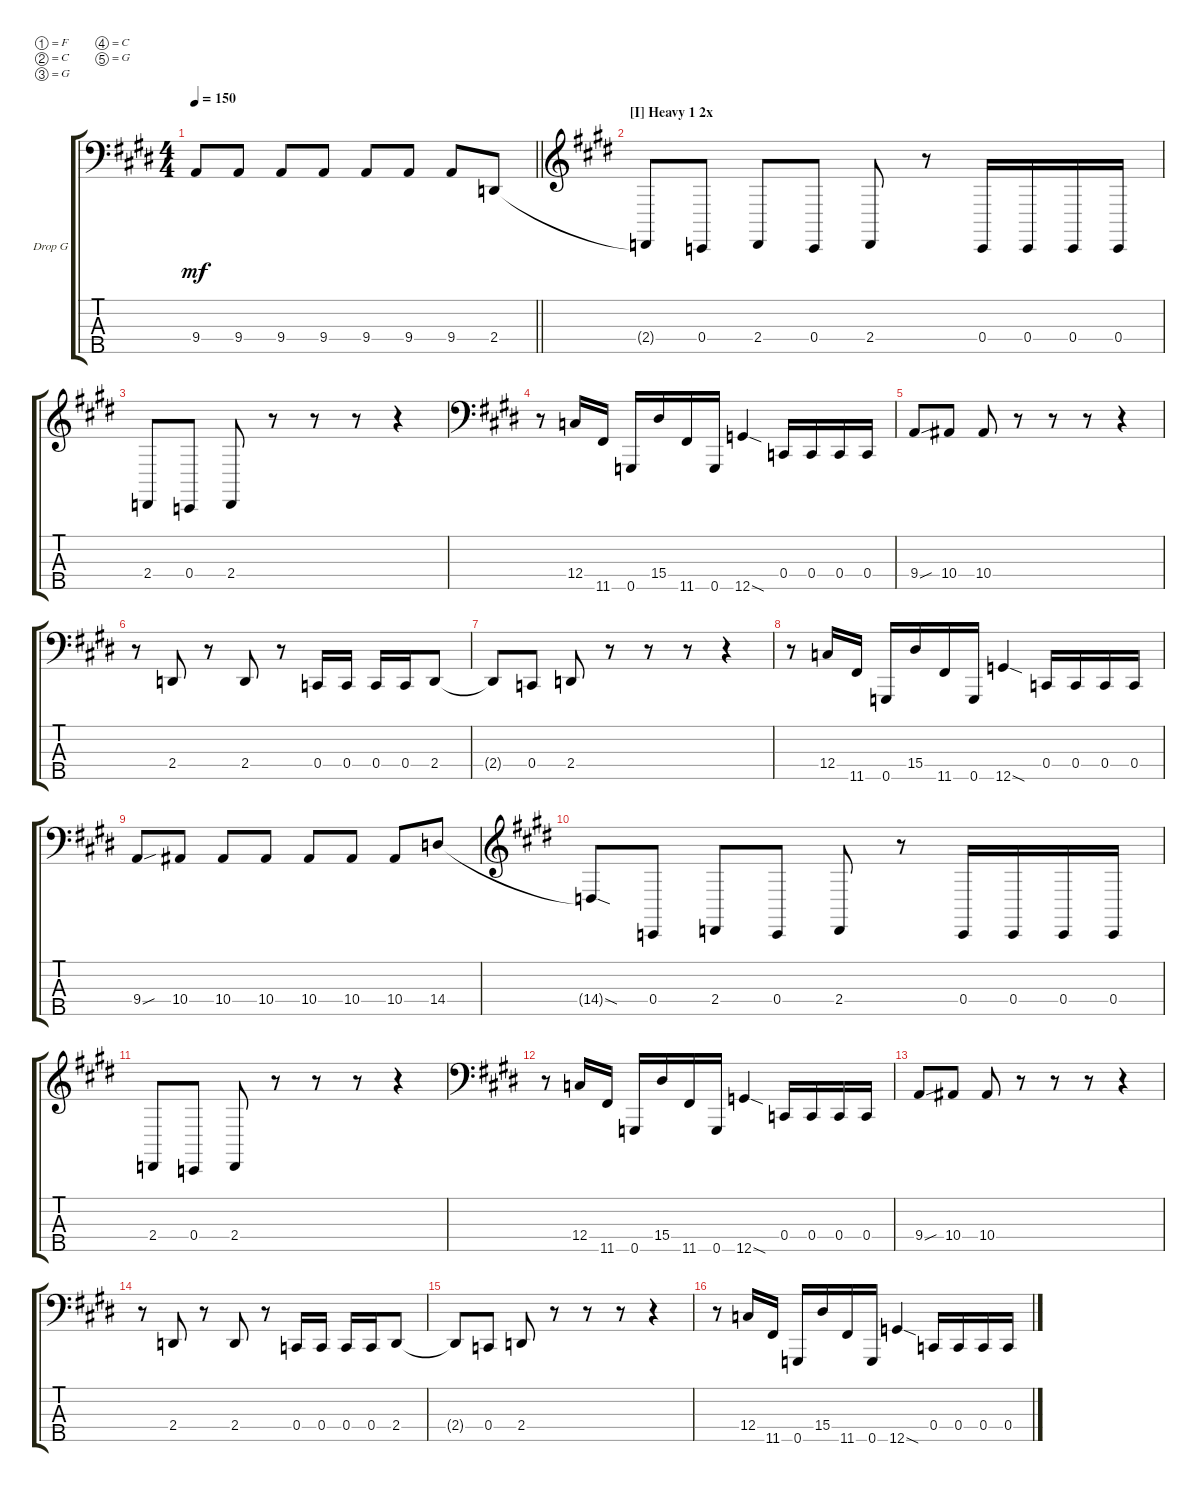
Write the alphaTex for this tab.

\bracketExtendMode groupsimilarinstruments
\firstSystemTrackNameOrientation horizontal
\otherSystemsTrackNameOrientation horizontal
\track ("Bass" "Drop G") {instrument electricbassfinger}
\staff {score tabs}
\tuning (F2 C2 G1 C1 G0)
\ts (4 4)
\tempo 150
\clef f4
\barLineRight lightlight
\ks e
9.4.8{dy mf} 9.4.8 9.4.8 9.4.8 9.4.8 9.4.8 9.4.8 2.4.8 |
\section ("I" "Heavy 1 2x")
\clef g2
2.4{t}.8 0.4.8 2.4.8 0.4.8 2.4.8 r.8 0.4.16 0.4.16 0.4.16 0.4.16 |
2.4.8 0.4.8 2.4.8 r.8 r.8 r.8 r.4 |
\clef f4
r.8 12.4.16 11.5.16 0.5.16 15.4.16 11.5.16 0.5.16 12.5{sod}.4 0.4.16 0.4.16 0.4.16 0.4.16 |
9.4{sou}.8 10.4.8 10.4.8 r.8 r.8 r.8 r.4 |
r.8 2.4.8 r.8 2.4.8 r.8 0.4.16 0.4.16 0.4.16 0.4.16 2.4.8 |
2.4{t}.8 0.4.8 2.4.8 r.8 r.8 r.8 r.4 |
r.8 12.4.16 11.5.16 0.5.16 15.4.16 11.5.16 0.5.16 12.5{sod}.4 0.4.16 0.4.16 0.4.16 0.4.16 |
9.4{sou}.8 10.4.8 10.4.8 10.4.8 10.4.8 10.4.8 10.4.8 14.4.8 |
\clef g2
14.4{sod t}.8 0.4.8 2.4.8 0.4.8 2.4.8 r.8 0.4.16 0.4.16 0.4.16 0.4.16 |
2.4.8 0.4.8 2.4.8 r.8 r.8 r.8 r.4 |
\clef f4
r.8 12.4.16 11.5.16 0.5.16 15.4.16 11.5.16 0.5.16 12.5{sod}.4 0.4.16 0.4.16 0.4.16 0.4.16 |
9.4{sou}.8 10.4.8 10.4.8 r.8 r.8 r.8 r.4 |
r.8 2.4.8 r.8 2.4.8 r.8 0.4.16 0.4.16 0.4.16 0.4.16 2.4.8 |
2.4{t}.8 0.4.8 2.4.8 r.8 r.8 r.8 r.4 |
r.8 12.4.16 11.5.16 0.5.16 15.4.16 11.5.16 0.5.16 12.5{sod}.4 0.4.16 0.4.16 0.4.16 0.4.16
